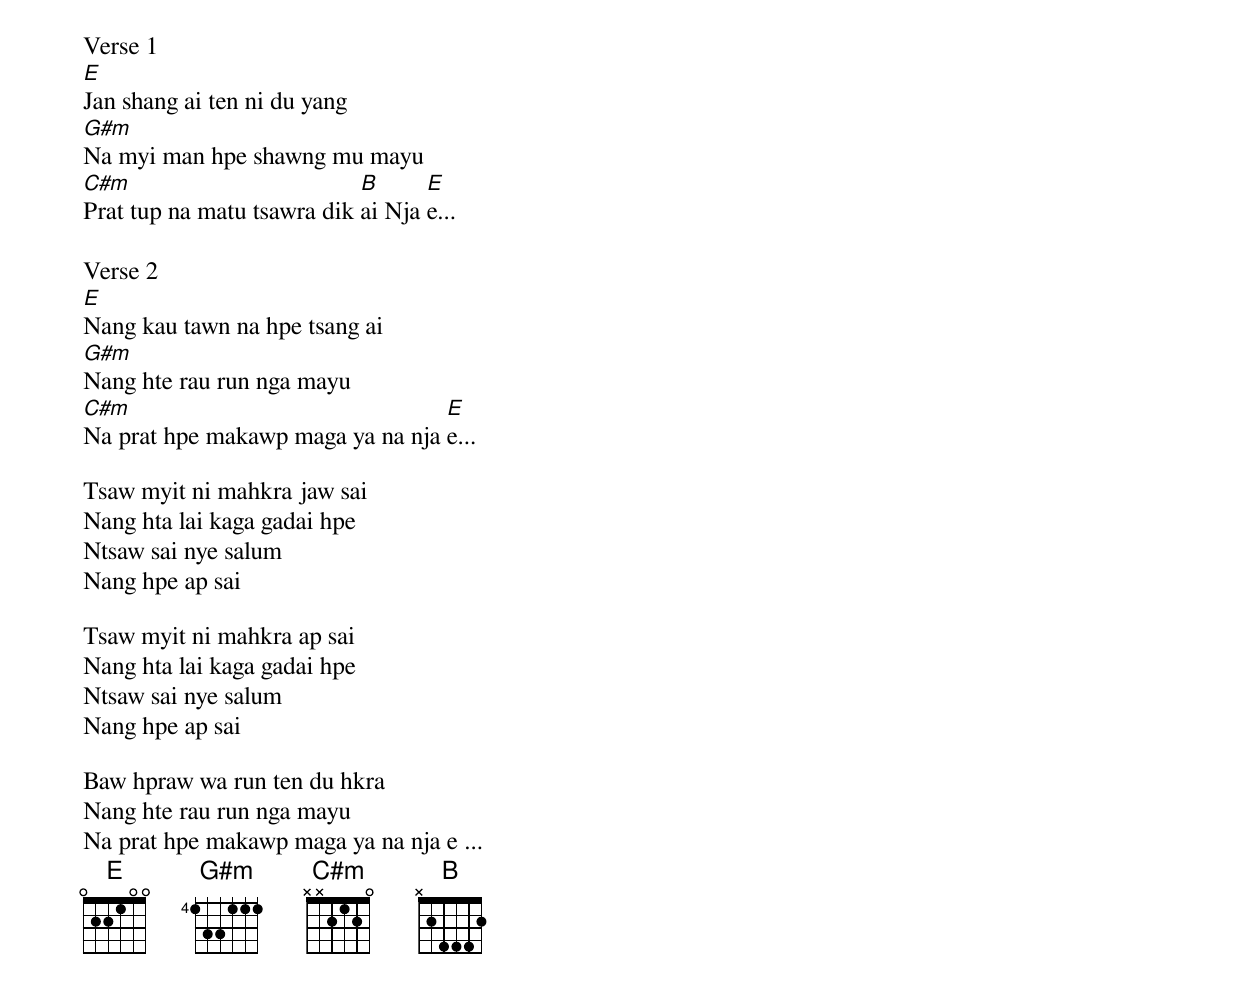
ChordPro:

Verse 1
[E]Jan shang ai ten ni du yang
[G#m]Na myi man hpe shawng mu mayu
[C#m]Prat tup na matu tsawra dik [B]ai Nja [E]e...
[]
Verse 2
[E]Nang kau tawn na hpe tsang ai
[G#m]Nang hte rau run nga mayu
[C#m]Na prat hpe makawp maga ya na nja [E]e...

Tsaw myit ni mahkra jaw sai
Nang hta lai kaga gadai hpe
Ntsaw sai nye salum
Nang hpe ap sai

Tsaw myit ni mahkra ap sai
Nang hta lai kaga gadai hpe
Ntsaw sai nye salum
Nang hpe ap sai

Baw hpraw wa run ten du hkra
Nang hte rau run nga mayu
Na prat hpe makawp maga ya na nja e ...
